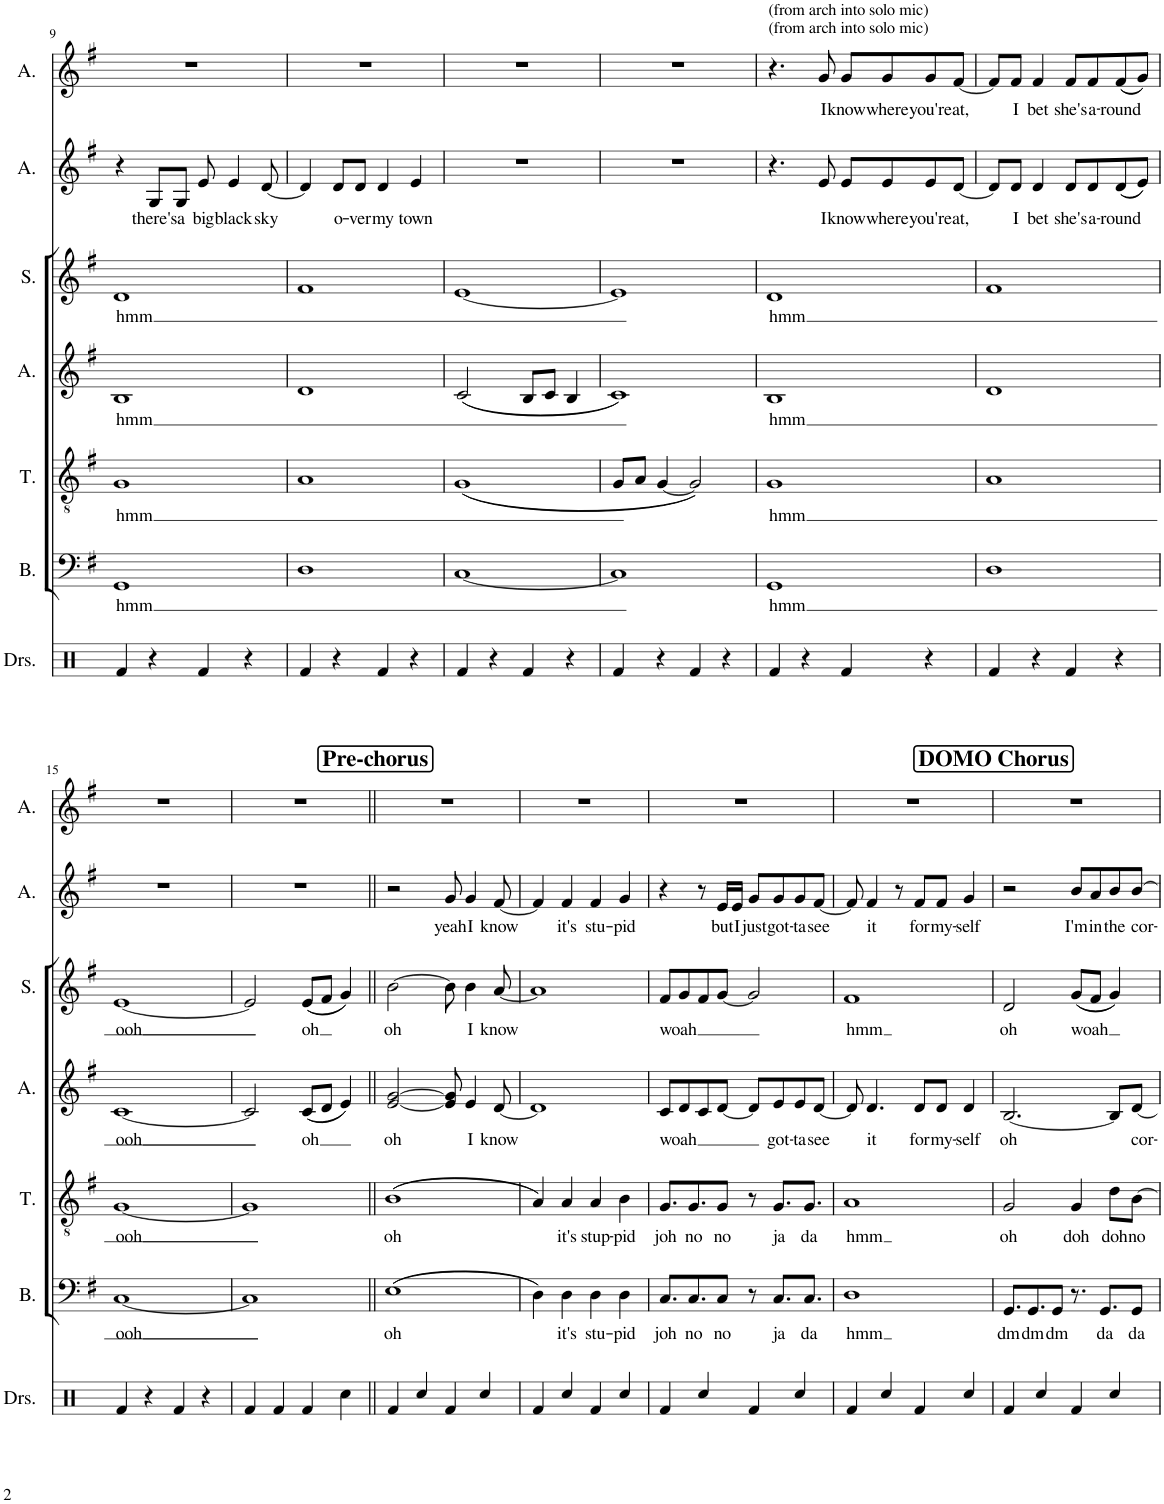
**kern	**kern	**text	**kern	**text	**kern	**text	**kern	**text	**kern	**text	**kern	**text
*part7	*part6	*part6	*part5	*part5	*part4	*part4	*part3	*part3	*part2	*part2	*part1	*part1
*staff7	*staff6	*staff6	*staff5	*staff5	*staff4	*staff4	*staff3	*staff3	*staff2	*staff2	*staff1	*staff1
*I"Drumset	*I"Bass	*	*I"Tenor	*	*I"Alto	*	*I"Soprano	*	*I"Alto	*	*I"Alto	*
*I'Drs.	*I'B.	*	*I'T.	*	*I'A.	*	*I'S.	*	*I'A.	*	*I'A.	*
!!LO:PB:g=z
*clefX	*clefF4	*	*clefGv2	*	*clefG2	*	*clefG2	*	*clefG2	*	*clefG2	*
*k[]	*k[f#]	*	*k[f#]	*	*k[f#]	*	*k[f#]	*	*k[f#]	*	*k[f#]	*
*M4/4	*M4/4	*	*M4/4	*	*M4/4	*	*M4/4	*	*M4/4	*	*M4/4	*
=9	=9	=9	=9	=9	=9	=9	=9	=9	=9	=9	=9	=9
!	!	!LO:LY:b	!	!LO:LY:b	!	!LO:LY:b	!	!LO:LY:b	!	!	!	!
4Rf/	1GG	hmm	1G	hmm	1B	hmm	1d	hmm	4r	.	1r	.
!	!	!	!	!	!	!	!	!	!	!LO:LY:b	!	!
4r	.	.	.	.	.	.	.	.	8G/L	there's	.	.
!	!	!	!	!	!	!	!	!	!	!LO:LY:b	!	!
.	.	.	.	.	.	.	.	.	8G/J	a	.	.
!	!	!	!	!	!	!	!	!	!	!LO:LY:b	!	!
4Rf/	.	.	.	.	.	.	.	.	8e/	big	.	.
!	!	!	!	!	!	!	!	!	!	!LO:LY:b	!	!
.	.	.	.	.	.	.	.	.	4e/	black	.	.
4r	.	.	.	.	.	.	.	.	.	.	.	.
!	!	!	!	!	!	!	!	!	!	!LO:LY:b	!	!
.	.	.	.	.	.	.	.	.	[8d/	sky	.	.
=10	=10	=10	=10	=10	=10	=10	=10	=10	=10	=10	=10	=10
4Rf/	1D	.	1A	.	1d	.	1f#	.	4d/]	.	1r	.
!	!	!	!	!	!	!	!	!	!	!LO:LY:b	!	!
4r	.	.	.	.	.	.	.	.	8d/L	o-	.	.
!	!	!	!	!	!	!	!	!	!	!LO:LY:b	!	!
.	.	.	.	.	.	.	.	.	8d/J	-ver	.	.
!	!	!	!	!	!	!	!	!	!	!LO:LY:b	!	!
4Rf/	.	.	.	.	.	.	.	.	4d/	my	.	.
!	!	!	!	!	!	!	!	!	!	!LO:LY:b	!	!
4r	.	.	.	.	.	.	.	.	4e/	town	.	.
=11	=11	=11	=11	=11	=11	=11	=11	=11	=11	=11	=11	=11
4Rf/	[1C	.	((1G	.	((2c/	.	[1e	.	1r	.	1r	.
4r	.	.	.	.	.	.	.	.	.	.	.	.
4Rf/	.	.	.	.	8B/L	.	.	.	.	.	.	.
.	.	.	.	.	8c/J	.	.	.	.	.	.	.
4r	.	.	.	.	4B/	.	.	.	.	.	.	.
=12	=12	=12	=12	=12	=12	=12	=12	=12	=12	=12	=12	=12
4Rf/	1C]	.	8G/L	.	1c))	.	1e]	.	1r	.	1r	.
.	.	.	8A/J	.	.	.	.	.	.	.	.	.
4r	.	.	[4G/	.	.	.	.	.	.	.	.	.
4Rf/	.	.	2G/]))	.	.	.	.	.	.	.	.	.
4r	.	.	.	.	.	.	.	.	.	.	.	.
=13	=13	=13	=13	=13	=13	=13	=13	=13	=13	=13	=13	=13
!	!	!	!	!	!	!	!	!	!	!	!LO:TX:a:t=(from arch into solo mic)	!
!	!	!	!	!	!	!	!	!	!	!	!LO:TX:a:t=(from arch into solo mic)	!
!	!	!LO:LY:b	!	!LO:LY:b	!	!LO:LY:b	!	!LO:LY:b	!	!	!	!
4Rf/	1GG	hmm	1G	hmm	1B	hmm	1d	hmm	4.r	.	4.r	.
4r	.	.	.	.	.	.	.	.	.	.	.	.
!	!	!	!	!	!	!	!	!	!	!LO:LY:b	!	!LO:LY:b
.	.	.	.	.	.	.	.	.	8e/	I	8g/	I
!	!	!	!	!	!	!	!	!	!	!LO:LY:b	!	!LO:LY:b
4Rf/	.	.	.	.	.	.	.	.	8e/L	know	8g/L	know
!	!	!	!	!	!	!	!	!	!	!LO:LY:b	!	!LO:LY:b
.	.	.	.	.	.	.	.	.	8e/	where	8g/	where
!	!	!	!	!	!	!	!	!	!	!LO:LY:b	!	!LO:LY:b
4r	.	.	.	.	.	.	.	.	8e/	you're	8g/	you're
!	!	!	!	!	!	!	!	!	!	!LO:LY:b	!	!LO:LY:b
.	.	.	.	.	.	.	.	.	[8d/J	at,	[8f#/J	at,
=14	=14	=14	=14	=14	=14	=14	=14	=14	=14	=14	=14	=14
4Rf/	1D	.	1A	.	1d	.	1f#	.	8d/L]	.	8f#/L]	.
!	!	!	!	!	!	!	!	!	!	!LO:LY:b	!	!LO:LY:b
.	.	.	.	.	.	.	.	.	8d/J	I	8f#/J	I
!	!	!	!	!	!	!	!	!	!	!LO:LY:b	!	!LO:LY:b
4r	.	.	.	.	.	.	.	.	4d/	bet	4f#/	bet
!	!	!	!	!	!	!	!	!	!	!LO:LY:b	!	!LO:LY:b
4Rf/	.	.	.	.	.	.	.	.	8d/L	she's	8f#/L	she's
!	!	!	!	!	!	!	!	!	!	!LO:LY:b	!	!LO:LY:b
.	.	.	.	.	.	.	.	.	8d/	a-	8f#/	a-
!	!	!	!	!	!	!	!	!	!	!LO:LY:b	!	!LO:LY:b
4r	.	.	.	.	.	.	.	.	((8d/	-round	((8f#/	-round
.	.	.	.	.	.	.	.	.	8e/J))	.	8g/J))	.
!!LO:LB:g=z
=15	=15	=15	=15	=15	=15	=15	=15	=15	=15	=15	=15	=15
!	!	!LO:LY:b	!	!LO:LY:b	!	!LO:LY:b	!	!LO:LY:b	!	!	!	!
4Rf/	[1C	ooh	[1G	ooh	[1c	ooh	[1e	ooh	1r	.	1r	.
4r	.	.	.	.	.	.	.	.	.	.	.	.
4Rf/	.	.	.	.	.	.	.	.	.	.	.	.
4r	.	.	.	.	.	.	.	.	.	.	.	.
=16	=16	=16	=16	=16	=16	=16	=16	=16	=16	=16	=16	=16
4Rf/	1C]	.	1G]	.	2c/]	.	2e/]	.	1r	.	1r	.
4Rf/	.	.	.	.	.	.	.	.	.	.	.	.
!	!	!	!	!	!	!LO:LY:b	!	!LO:LY:b	!	!	!	!
4Rf/	.	.	.	.	((8c/L	oh	((8e/L	oh	.	.	.	.
.	.	.	.	.	8d/J	.	8f#/J	.	.	.	.	.
4Rcc\	.	.	.	.	4e/))	.	4g/))	.	.	.	.	.
!!LO:REH:place=s1:a:B:cj:fs=14:t=Pre-chorus
=17||	=17||	=17||	=17||	=17||	=17||	=17||	=17||	=17||	=17||	=17||	=17||	=17||
!	!	!LO:LY:b	!	!LO:LY:b	!	!LO:LY:b	!	!LO:LY:b	!	!	!	!
4Rf/	((1E	oh	((1B	oh	[2e/ [2g/	oh	[2b\	oh	2r	.	1r	.
4Rcc/	.	.	.	.	.	.	.	.	.	.	.	.
!	!	!	!	!	!	!	!	!	!	!LO:LY:b	!	!
4Rf/	.	.	.	.	8e/] 8g/]	.	8b\]	.	8g/	yeah	.	.
!	!	!	!	!	!	!LO:LY:b	!	!LO:LY:b	!	!LO:LY:b	!	!
.	.	.	.	.	4e/	I	4b\	I	4g/	I	.	.
4Rcc/	.	.	.	.	.	.	.	.	.	.	.	.
!	!	!	!	!	!	!LO:LY:b	!	!LO:LY:b	!	!LO:LY:b	!	!
.	.	.	.	.	[8d/	know	[8a/	know	[8f#/	know	.	.
=18	=18	=18	=18	=18	=18	=18	=18	=18	=18	=18	=18	=18
4Rf/	4D\))	.	4A/))	.	1d]	.	1a]	.	4f#/]	.	1r	.
!	!	!LO:LY:b	!	!LO:LY:b	!	!	!	!	!	!LO:LY:b	!	!
4Rcc/	4D\	it's	4A/	it's	.	.	.	.	4f#/	it's	.	.
!	!	!LO:LY:b	!	!LO:LY:b	!	!	!	!	!	!LO:LY:b	!	!
4Rf/	4D\	stu-	4A/	stup-	.	.	.	.	4f#/	stu-	.	.
!	!	!LO:LY:b	!	!LO:LY:b	!	!	!	!	!	!LO:LY:b	!	!
4Rcc/	4D\	-pid	4B\	-pid	.	.	.	.	4g/	-pid	.	.
=19	=19	=19	=19	=19	=19	=19	=19	=19	=19	=19	=19	=19
!	!	!LO:LY:b	!	!LO:LY:b	!	!LO:LY:b	!	!LO:LY:b	!	!	!	!
4Rf/	8.C/L	joh	8.G/L	joh	8c/L	woah	8f#/L	woah	4r	.	1r	.
.	.	.	.	.	8d/	.	8g/	.	.	.	.	.
!	!	!LO:LY:b	!	!LO:LY:b	!	!	!	!	!	!	!	!
.	8.C/	no	8.G/	no	.	.	.	.	.	.	.	.
4Rcc/	.	.	.	.	8c/	.	8f#/	.	8r	.	.	.
!	!	!LO:LY:b	!	!LO:LY:b	!	!	!	!	!	!LO:LY:b	!	!
.	8C/J	no	8G/J	no	[8d/J	.	[8g/J	.	16e/LL	but	.	.
!	!	!	!	!	!	!	!	!	!	!LO:LY:b	!	!
.	.	.	.	.	.	.	.	.	16e/JJ	I	.	.
!	!	!	!	!	!	!	!	!	!	!LO:LY:b	!	!
4Rf/	8r	.	8r	.	8d/L]	.	2g/]	.	8g/L	just	.	.
!	!	!LO:LY:b	!	!LO:LY:b	!	!LO:LY:b	!	!	!	!LO:LY:b	!	!
.	8.C/L	ja	8.G/L	ja	8e/	got-	.	.	8g/	got-	.	.
!	!	!	!	!	!	!LO:LY:b	!	!	!	!LO:LY:b	!	!
4Rcc/	.	.	.	.	8e/	-ta	.	.	8g/	-ta	.	.
!	!	!LO:LY:b	!	!LO:LY:b	!	!	!	!	!	!	!	!
.	8.C/J	da	8.G/J	da	.	.	.	.	.	.	.	.
!	!	!	!	!	!	!LO:LY:b	!	!	!	!LO:LY:b	!	!
.	.	.	.	.	[8d/J	see	.	.	[8f#/J	see	.	.
=20	=20	=20	=20	=20	=20	=20	=20	=20	=20	=20	=20	=20
!	!	!LO:LY:b	!	!LO:LY:b	!	!	!	!LO:LY:b	!	!	!	!
4Rf/	1D	hmm	1A	hmm	8d/]	.	1f#	hmm	8f#/]	.	1r	.
!	!	!	!	!	!	!LO:LY:b	!	!	!	!LO:LY:b	!	!
.	.	.	.	.	4.d/	it	.	.	4f#/	it	.	.
4Rcc/	.	.	.	.	.	.	.	.	.	.	.	.
.	.	.	.	.	.	.	.	.	8r	.	.	.
!	!	!	!	!	!	!LO:LY:b	!	!	!	!LO:LY:b	!	!
4Rf/	.	.	.	.	8d/L	for	.	.	8f#/L	for	.	.
!	!	!	!	!	!	!LO:LY:b	!	!	!	!LO:LY:b	!	!
.	.	.	.	.	8d/J	my-	.	.	8f#/J	my-	.	.
!	!	!	!	!	!	!LO:LY:b	!	!	!	!LO:LY:b	!	!
4Rcc/	.	.	.	.	4d/	-self	.	.	4g/	-self	.	.
!!LO:REH:place=s1:a:B:cj:fs=14:t=DOMO Chorus
=21	=21	=21	=21	=21	=21	=21	=21	=21	=21	=21	=21	=21
!	!	!LO:LY:b	!	!LO:LY:b	!	!LO:LY:b	!	!LO:LY:b	!	!	!	!
4Rf/	8.GG/L	dm	2G/	oh	[2.B/	oh	2d/	oh	2r	.	1r	.
!	!	!LO:LY:b	!	!	!	!	!	!	!	!	!	!
.	8.GG/	dm	.	.	.	.	.	.	.	.	.	.
4Rcc/	.	.	.	.	.	.	.	.	.	.	.	.
!	!	!LO:LY:b	!	!	!	!	!	!	!	!	!	!
.	8GG/J	dm	.	.	.	.	.	.	.	.	.	.
!	!	!	!	!LO:LY:b	!	!	!	!LO:LY:b	!	!LO:LY:b	!	!
4Rf/	8.r	.	4G/	doh	.	.	((8g/L	woah	8b/L	I'm	.	.
!	!	!	!	!	!	!	!	!	!	!LO:LY:b	!	!
.	.	.	.	.	.	.	8f#/J	.	8a/	in	.	.
!	!	!LO:LY:b	!	!	!	!	!	!	!	!	!	!
.	8.GG/L	da	.	.	.	.	.	.	.	.	.	.
!	!	!	!	!LO:LY:b	!	!	!	!	!	!LO:LY:b	!	!
4Rcc/	.	.	8d\L	doh	8B/L]	.	4g/))	.	8b/	the	.	.
!	!	!LO:LY:b	!	!LO:LY:b	!	!LO:LY:b	!	!	!	!LO:LY:b	!	!
.	8GG/J	da	[8B\J	no	[8d/J	cor-	.	.	[8b/J	cor-	.	.
=	=	=	=	=	=	=	=	=	=	=	=	=
*-	*-	*-	*-	*-	*-	*-	*-	*-	*-	*-	*-	*-
